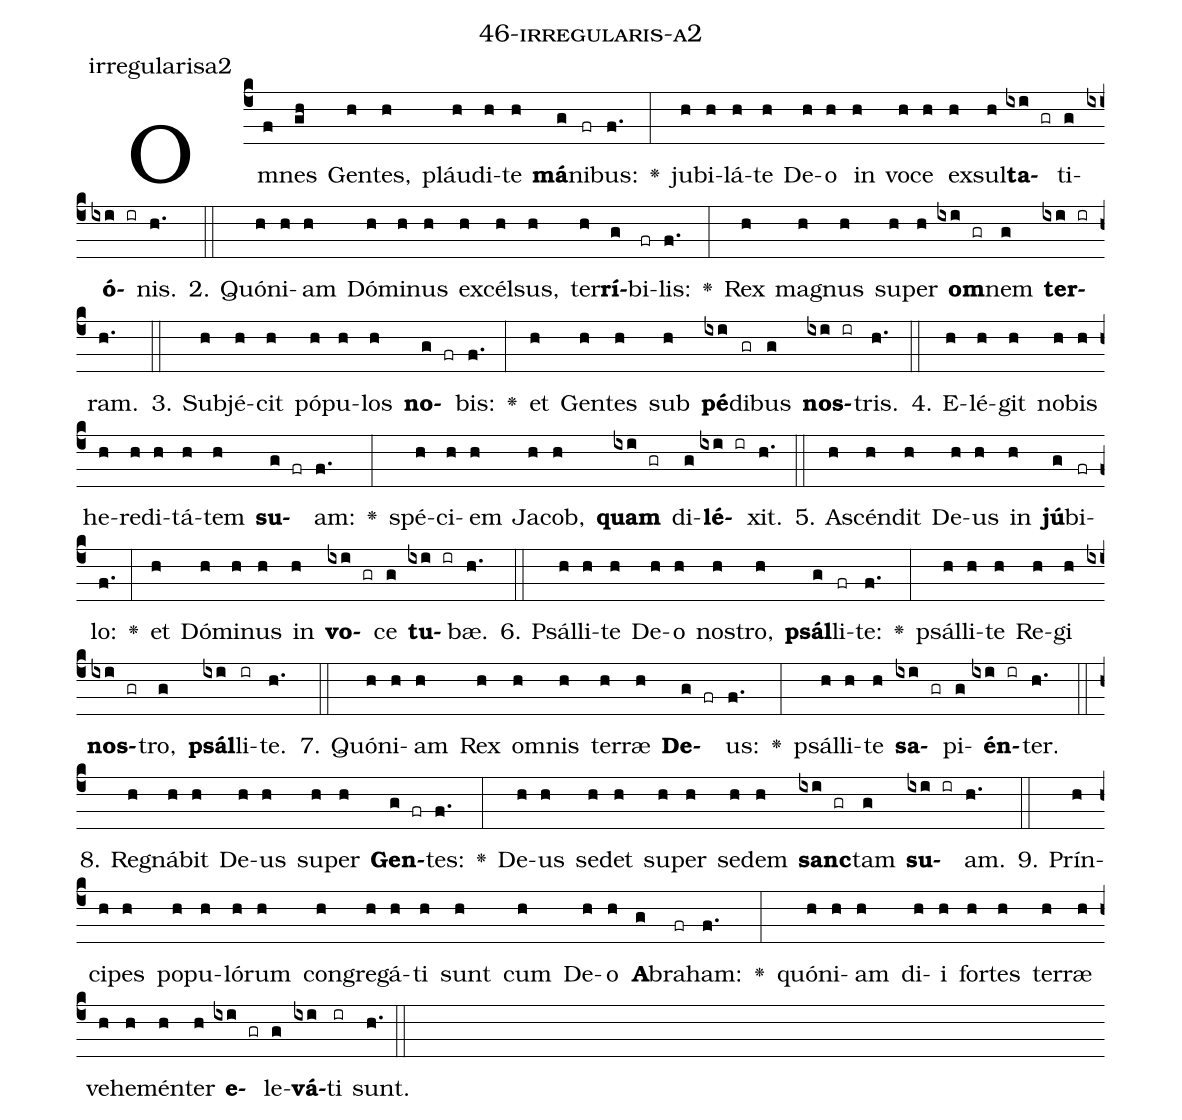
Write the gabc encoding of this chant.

name: 46-irregularis-a2;
annotation: irregularisa2;
%%
(c4)Om(f)nes(gh) Gen(h)tes,(h) pláu(h)di(h)te(h) <b>má</b>(g)ni(fr)bus:(f.) <v>\greheightstar</v>(:) ju(h)bi(h)lá(h)te(h) De(h)o(h) in(h) vo(h)ce(h) ex(h)sul(h)<b>ta</b>(ixi gr)ti(g)<b>ó</b>(ixi ir)nis.(h.) (::)
2. Quón(h)i(h)am(h) Dó(h)mi(h)nus(h) ex(h)cél(h)sus,(h) ter(h)<b>rí</b>(g)bi(fr)lis:(f.) <v>\greheightstar</v>(:) Rex(h) ma(h)gnus(h) su(h)per(h) <b>om</b>(ixi gr)nem(g) <b>ter</b>(ixi ir)ram.(h.) (::)
3. Sub(h)jé(h)cit(h) pó(h)pu(h)los(h) <b>no</b>(g fr)bis:(f.) <v>\greheightstar</v>(:) et(h) Gen(h)tes(h) sub(h) <b>pé</b>(ixi)di(gr)bus(g) <b>nos</b>(ixi ir)tris.(h.) (::)
4. E(h)lé(h)git(h) no(h)bis(h) he(h)re(h)di(h)tá(h)tem(h) <b>su</b>(g fr)am:(f.) <v>\greheightstar</v>(:) spé(h)ci(h)em(h) Ja(h)cob,(h) <b>quam</b>(ixi gr) di(g)<b>lé</b>(ixi ir)xit.(h.) (::)
5. A(h)scén(h)dit(h) De(h)us(h) in(h) <b>jú</b>(g)bi(fr)lo:(f.) <v>\greheightstar</v>(:) et(h) Dó(h)mi(h)nus(h) in(h) <b>vo</b>(ixi gr)ce(g) <b>tu</b>(ixi ir)bæ.(h.) (::)
6. Psál(h)li(h)te(h) De(h)o(h) nos(h)tro,(h) <b>psál</b>(g)li(fr)te:(f.) <v>\greheightstar</v>(:) psál(h)li(h)te(h) Re(h)gi(h) <b>nos</b>(ixi gr)tro,(g) <b>psál</b>(ixi)li(ir)te.(h.) (::)
7. Quón(h)i(h)am(h) Rex(h) om(h)nis(h) ter(h)ræ(h) <b>De</b>(g fr)us:(f.) <v>\greheightstar</v>(:) psál(h)li(h)te(h) <b>sa</b>(ixi gr)pi(g)<b>én</b>(ixi ir)ter.(h.) (::)
8. Re(h)gná(h)bit(h) De(h)us(h) su(h)per(h) <b>Gen</b>(g fr)tes:(f.) <v>\greheightstar</v>(:) De(h)us(h) se(h)det(h) su(h)per(h) se(h)dem(h) <b>sanc</b>(ixi gr)tam(g) <b>su</b>(ixi ir)am.(h.) (::)
9. Prín(h)ci(h)pes(h) po(h)pu(h)ló(h)rum(h) con(h)gre(h)gá(h)ti(h) sunt(h) cum(h) De(h)o(h) <b>A</b>(g)bra(fr)ham:(f.) <v>\greheightstar</v>(:) quón(h)i(h)am(h) di(h)i(h) for(h)tes(h) ter(h)ræ(h) ve(h)he(h)mén(h)ter(h) <b>e</b>(ixi gr)le(g)<b>vá</b>(ixi)ti(ir) sunt.(h.) (::)
